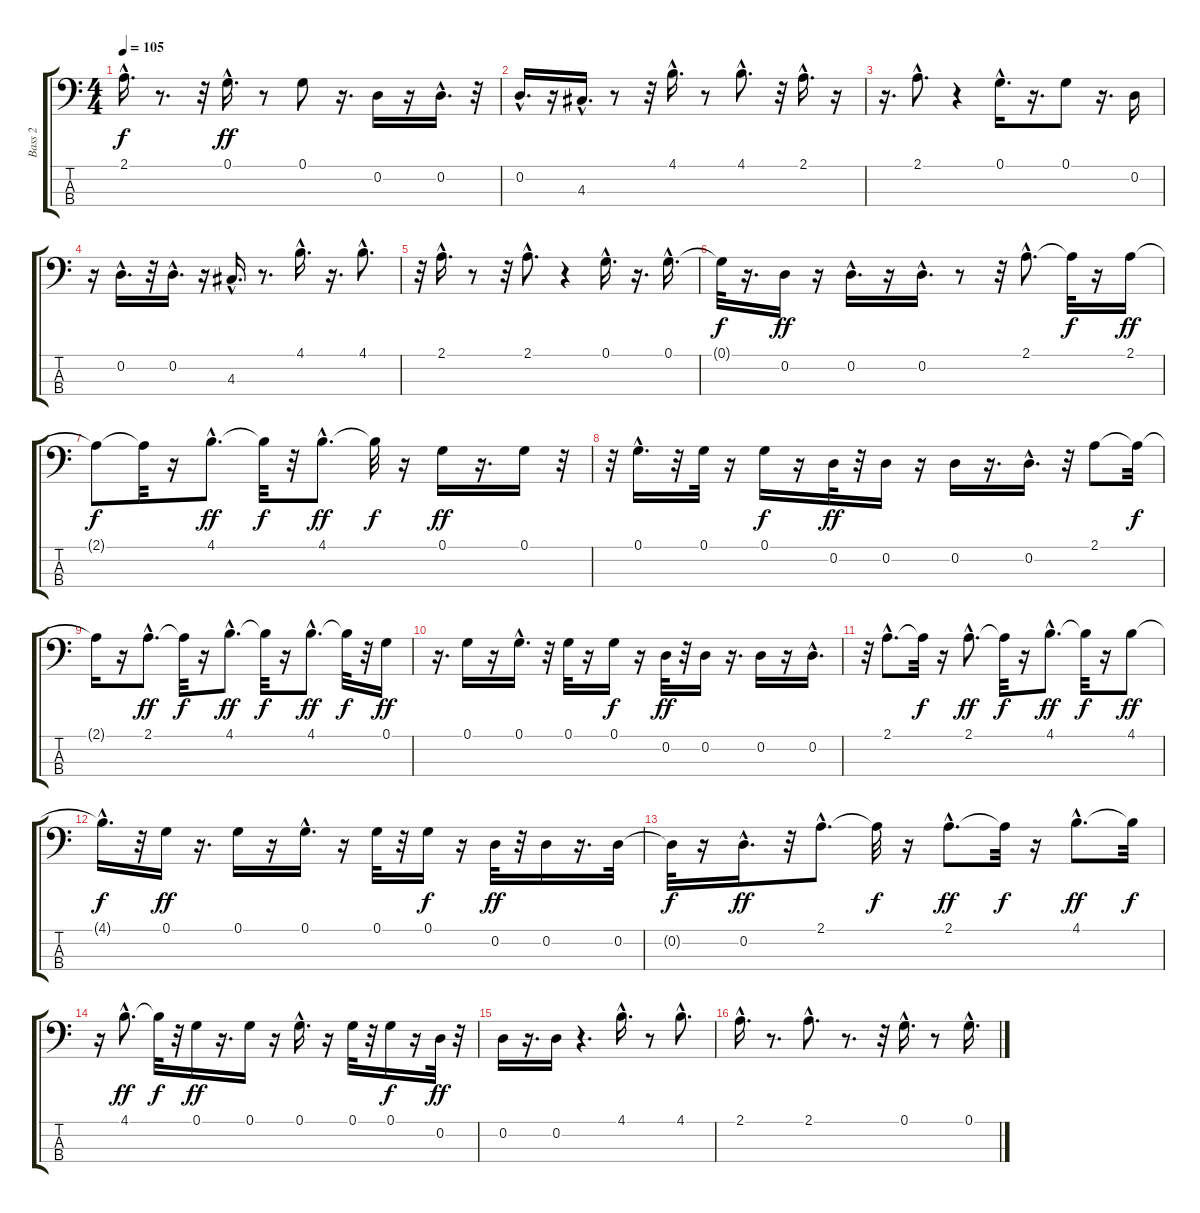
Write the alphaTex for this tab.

\track ("Bass 2" "Bass 2") {instrument synthbass1}
\staff {score tabs}
\tuning (G2 D2 A1 E1) {hide}
\ts (4 4)
\tempo 105
\clef f4
\ks c
2.1{hac t}.16{d dy f} r.8{d} r.32 0.1{hac}.16{d dy ff} r.8 0.1.8 r.16{d} 0.2.16 r.16 0.2{hac}.16{d} r.32 |
0.2{hac}.16{d} r.16 4.3{hac}.16{d} r.8 r.32 4.1{hac}.16{d} r.8 4.1{hac}.8{d} r.32 2.1{hac}.16{d} r.16 |
r.16{d} 2.1{hac}.8{d} r.4 0.1{hac}.16{d} r.16{d} 0.1.8 r.16{d} 0.2.16 |
r.16 0.2{hac}.16{d} r.32 0.2{hac}.16{d} r.16 4.3{hac}.16{d} r.8{d} 4.1{hac}.16{d} r.16{d} 4.1{hac}.8{d} |
r.32 2.1{hac}.16{d} r.8 r.32 2.1{hac}.8{d} r.4 0.1{hac}.16{d} r.16{d} 0.1{hac}.16{d} |
0.1{t}.32{dy f} r.16{d} 0.2.16{dy ff} r.16 0.2{hac}.16{d} r.16 0.2{hac}.16{d} r.8 r.32 2.1{hac}.8{d} 2.1{t}.32{dy f} r.16 2.1.16{dy ff} |
2.1{t}.8{dy f} 2.1{t}.32 r.16 4.1{hac}.8{d dy ff} 4.1{t}.32{dy f} r.32 4.1{hac}.8{d dy ff} 4.1{t}.32{dy f} r.16 0.1.16{dy ff} r.16{d} 0.1.16 r.32 |
r.32 0.1{hac}.16{d} r.32 0.1.32 r.16 0.1.16{dy f} r.16 0.2.32{dy ff} r.32 0.2.16 r.16 0.2.16 r.16{d} 0.2{hac}.16{d} r.32 2.1.8 2.1{t}.32{dy f} |
2.1{t}.16 r.16 2.1{hac}.8{d dy ff} 2.1{t}.32{dy f} r.16 4.1{hac}.8{d dy ff} 4.1{t}.32{dy f} r.16 4.1{hac}.8{d dy ff} 4.1{t}.32{dy f} r.32 0.1.16{dy ff} |
r.16{d} 0.1.16 r.16 0.1{hac}.16{d} r.32 0.1.32 r.16 0.1.16{dy f} r.16 0.2.32{dy ff} r.32 0.2.16 r.16{d} 0.2.16 r.16 0.2{hac}.16{d} |
r.32 2.1{hac}.8{d} 2.1{t}.32{dy f} r.16 2.1{hac}.8{d dy ff} 2.1{t}.32{dy f} r.16 4.1{hac}.8{d dy ff} 4.1{t}.32{dy f} r.16 4.1.8{dy ff} |
4.1{hac t}.16{d dy f} r.32 0.1.16{dy ff} r.16{d} 0.1.16 r.16 0.1{hac}.16{d} r.16 0.1.32 r.32 0.1.16{dy f} r.16 0.2.32{dy ff} r.32 0.2.16 r.16{d} 0.2.32 |
0.2{t}.32{dy f} r.16 0.2{hac}.16{d dy ff} r.32 2.1{hac}.8{d} 2.1{t}.32{dy f} r.16 2.1{hac}.8{d dy ff} 2.1{t}.32{dy f} r.16 4.1{hac}.8{d dy ff} 4.1{t}.32{dy f} |
r.16 4.1{hac}.8{d dy ff} 4.1{t}.32{dy f} r.32 0.1.16{dy ff} r.16{d} 0.1.16 r.16 0.1{hac}.16{d} r.16 0.1.32 r.32 0.1.16{dy f} r.16 0.2.32{dy ff} r.32 |
0.2.16 r.16{d} 0.2.16 r.4{d} 4.1{hac}.16{d} r.8 4.1{hac}.8{d} |
2.1{hac}.16{d} r.8{d} 2.1{hac}.8{d} r.8{d} r.32 0.1{hac}.16{d} r.8 0.1{hac}.16{d}
